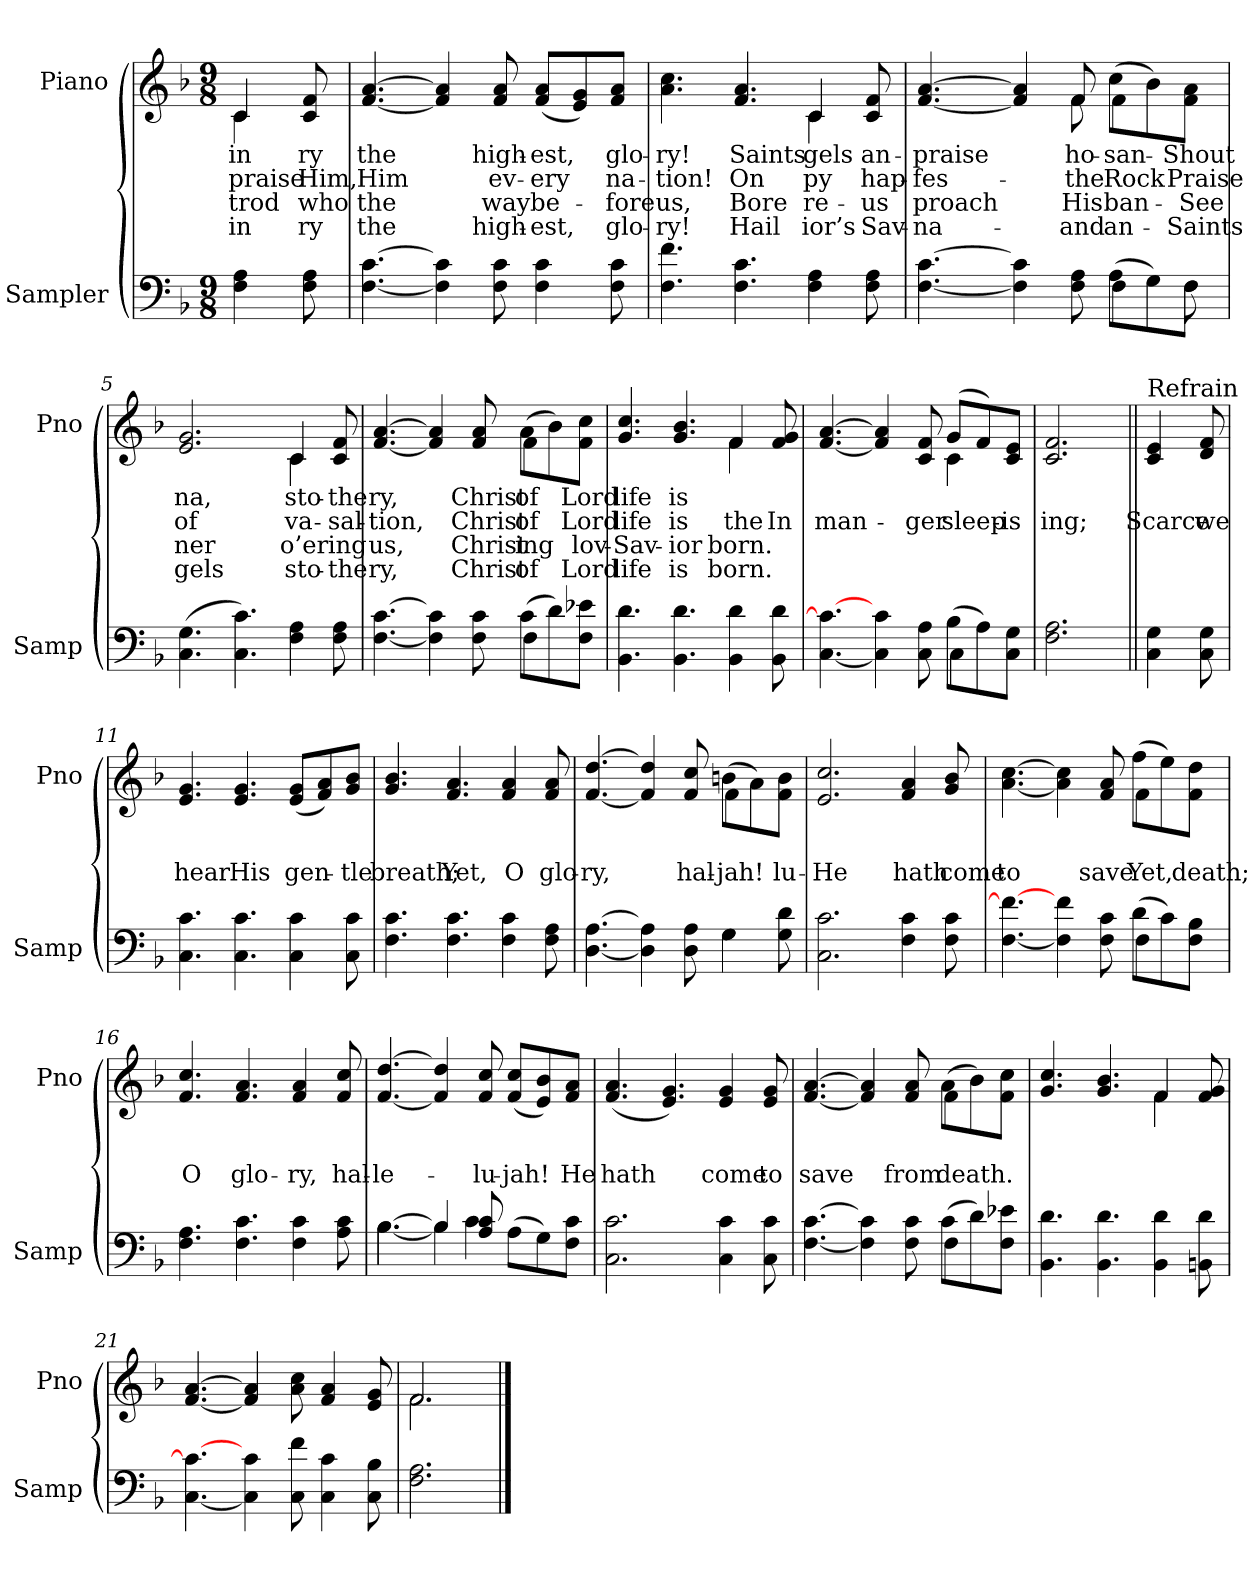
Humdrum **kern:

**kern	**kern	**text	**text	**text	**text
*part2	*part1	*part1	*part1	*part1	*part1
*staff2	*staff1	*staff1	*staff1	*staff1	*staff1
*I"Sampler	*I"Piano	*	*	*	*
*I'Samp	*I'Pno	*	*	*	*
*clefF4	*clefG2	*	*	*	*
*k[b-]	*k[b-]	*	*	*	*
*F:	*F:	*	*	*	*
*M9/8	*M9/8	*	*	*	*
=1	=1	=1	=1	=1	=1
*	*^	*	*	*	*
4F 4A	4c/	4c	in	praise	trod	in
8F 8A	8c 8f	8ryy	-ry	Him,	who	-ry
*	*v	*v	*	*	*	*
=2	=2	=2	=2	=2	=2
[4.F [4.c	[4.f [4.a	the	Him	the	the
4F] 4c]	4f] 4a]	.	.	.	.
8F 8c	8f 8a	high-	ev-	way	high-
4F 4c	(8f/ 8a/L	-est,	-ery	be-	-est,
.	8e/ 8g/)	.	.	.	.
8F 8c	8f/ 8a/J	glo-	na-	-fore	glo-
=3	=3	=3	=3	=3	=3
*	*^	*	*	*	*
4.F 4.f	4.a 4.cc	2.ryy	-ry!	-tion!	us,	-ry!
4.F 4.c	4.f 4.a	.	Saints	On	Bore	Hail
4F 4A	4c/	4c	-gels	-py	re-	-ior’s
8F 8A	8c 8f	8ryy	an-	hap-	us	Sav-
=4	=4	=4	=4	=4	=4	=4
*^	*	*	*	*	*	*
[4.F [4.c	2.ryy	[4.f [4.a	8ryy	praise	fes-	-proach	na-
*	*	*v	*v	*	*	*	*
4F] 4c]	.	4f] 4a]	.	.	.	.
*	*	*^	*	*	*	*
8F 8A	.	8f/	8f	ho-	the	His	and
(8A\L	4F	(8cc\L	4f	-san-	Rock	ban-	an-
8G\)	.	8b-\)	.	.	.	.	.
8F\J	8F	8f\ 8a\J	8ryy	Shout	Praise	See	Saints
*v	*v	*	*	*	*	*	*
=5	=5	=5	=5	=5	=5	=5
(4.C 4.G	2.e 2.g	2.ryy	-na,	of	-ner	-gels
4.C 4.c)	.	.	.	.	.	.
4F 4A	4c/	4c	sto-	-va-	o’er	sto-
8F 8A	8c 8f	8ryy	the	sal-	-ing	the
=6	=6	=6	=6	=6	=6	=6
*^	*	*	*	*	*	*
[4.F [4.c	2.ryy	[4.f [4.a	2.ryy	-ry,	-tion,	us,	-ry,
4F] 4c]	.	4f] 4a]	.	.	.	.	.
8F 8c	.	8f 8a	.	Christ	Christ	Christ	Christ
(8c\L	4F	(8a\L	4f	of	of	-ing	of
8d\)	.	8b-\)	.	.	.	.	.
8F\ 8e-X\J	8ryy	8f\ 8cc\J	8ryy	Lord	Lord	lov-	Lord
*v	*v	*	*	*	*	*	*
=7	=7	=7	=7	=7	=7	=7
4.BB- 4.d	4.g 4.cc	2.ryy	life	life	Sav-	life
4.BB- 4.d	4.g 4.b-	.	is	is	-ior	is
4BB- 4d	4f/	4f	.	the	born.	born.
8BB- 8d	8f 8g	8ryy	.	In	.	.
=8	=8	=8	=8	=8	=8	=8
*^	*	*	*	*	*	*
[4.C 4.c_	2.ryy	[4.f [4.a	2.ryy	.	man-	.	.
4C] 4c	.	4f] 4a]	.	.	.	.	.
8C 8A	.	8c 8f	.	.	-ger	.	.
(8B-\L	4C	(8g/L	4c	.	sleep-	.	.
8A\)	.	8f/)	.	.	.	.	.
8C\ 8G\J	8ryy	8c/ 8e/J	8ryy	.	is	.	.
*v	*v	*	*	*	*	*	*
*	*v	*v	*	*	*	*
=9	=9	=9	=9	=9	=9
2.F 2.A	2.c 2.f	.	-ing;	.	.
=10||	=10||	=10||	=10||	=10||	=10||
!	!LO:TX:t=Refrain	!	!	!	!
4C 4G	4c 4e	.	Scarce	.	.
8C 8G	8d 8f	.	we	.	.
=11	=11	=11	=11	=11	=11
4.C 4.c	4.e 4.g	.	hear	.	.
4.C 4.c	4.e 4.g	.	His	.	.
4C 4c	(8e/ 8g/L	.	gen-	.	.
.	8f/ 8a/)	.	.	.	.
8C 8c	8g/ 8b-/J	.	-tle	.	.
=12	=12	=12	=12	=12	=12
4.F 4.c	4.g 4.b-	.	breath;	.	.
4.F 4.c	4.f 4.a	.	Yet,	.	.
4F 4c	4f 4a	.	O	.	.
8F 8A	8f 8a	.	glo-	.	.
=13	=13	=13	=13	=13	=13
*^	*^	*	*	*	*
[4.D [4.A	2.ryy	[4.f [4.dd	2.ryy	.	-ry,	.	.
4D] 4A]	.	4f] 4dd]	.	.	.	.	.
8D 8A	.	8f 8cc	.	.	hal-	.	.
4G\	4G	(8bn\L	4f	.	-jah!	.	.
.	.	8a\)	.	.	.	.	.
8G 8d	8ryy	8f\ 8b\J	8ryy	.	-lu-	.	.
*v	*v	*	*	*	*	*	*
*	*v	*v	*	*	*	*
=14	=14	=14	=14	=14	=14
2.C 2.c	2.e 2.cc	.	He	.	.
4F 4c	4f 4a	.	hath	.	.
8F 8c	8g 8b-	.	come	.	.
=15	=15	=15	=15	=15	=15
*^	*^	*	*	*	*
[4.F 4.f_	2.ryy	[4.a [4.cc	2.ryy	.	to	.	.
4F] 4f	.	4a] 4cc]	.	.	.	.	.
8F 8c	.	8f 8a	.	.	save	.	.
(8d\L	4F	(8ff\L	4f	.	Yet,	.	.
8c\)	.	8ee\)	.	.	.	.	.
8F\ 8B-\J	8ryy	8f\ 8dd\J	8ryy	.	death;	.	.
*v	*v	*	*	*	*	*	*
*	*v	*v	*	*	*	*
=16	=16	=16	=16	=16	=16
4.F 4.A	4.f 4.cc	.	O	.	.
4.F 4.c	4.f 4.a	.	glo-	.	.
4F 4c	4f 4a	.	-ry,	.	.
8A 8c	8f 8cc	.	hal-	.	.
=17	=17	=17	=17	=17	=17
*^	*	*	*	*	*
[4.B-\	[4.B-	[4.f [4.dd	.	-le-	.	.
4B-/]	4B-]	4f] 4dd]	.	.	.	.
8A 8c	4c	8f 8cc	.	-lu-	.	.
(8A\L	.	(8f/ 8cc/L	.	-jah!	.	.
8G\)	4ryy	8e/ 8b-/)	.	.	.	.
8F\ 8c\J	.	8f/ 8a/J	.	He	.	.
*v	*v	*	*	*	*	*
=18	=18	=18	=18	=18	=18
2.C 2.c	(4.f 4.a	.	hath	.	.
.	4.e 4.g)	.	.	.	.
4C 4c	4e 4g	.	come	.	.
8C 8c	8e 8g	.	to	.	.
=19	=19	=19	=19	=19	=19
*^	*^	*	*	*	*
[4.F [4.c	2.ryy	[4.f [4.a	2.ryy	.	save	.	.
4F] 4c]	.	4f] 4a]	.	.	.	.	.
8F 8c	.	8f 8a	.	.	from	.	.
(8c\L	4F	(8a\L	4f	.	death.	.	.
8d\)	.	8b-\)	.	.	.	.	.
8F\ 8e-X\J	8ryy	8f\ 8cc\J	8ryy	.	.	.	.
*v	*v	*	*	*	*	*	*
=20	=20	=20	=20	=20	=20	=20
4.BB- 4.d	4.g 4.cc	2.ryy	.	.	.	.
4.BB- 4.d	4.g 4.b-	.	.	.	.	.
4BB- 4d	4f/	4f	.	.	.	.
8BBn 8d	8f 8g	8ryy	.	.	.	.
*	*v	*v	*	*	*	*
=21	=21	=21	=21	=21	=21
[4.C 4.c_	[4.f [4.a	.	.	.	.
4C] 4c	4f] 4a]	.	.	.	.
8C 8f	8a 8cc	.	.	.	.
4C 4c	4f 4a	.	.	.	.
8C 8B-	8e 8g	.	.	.	.
=22	=22	=22	=22	=22	=22
*	*^	*	*	*	*
2.F 2.A	2.f/	2.f	.	.	.	.
*	*v	*v	*	*	*	*
==	==	==	==	==	==
*-	*-	*-	*-	*-	*-
